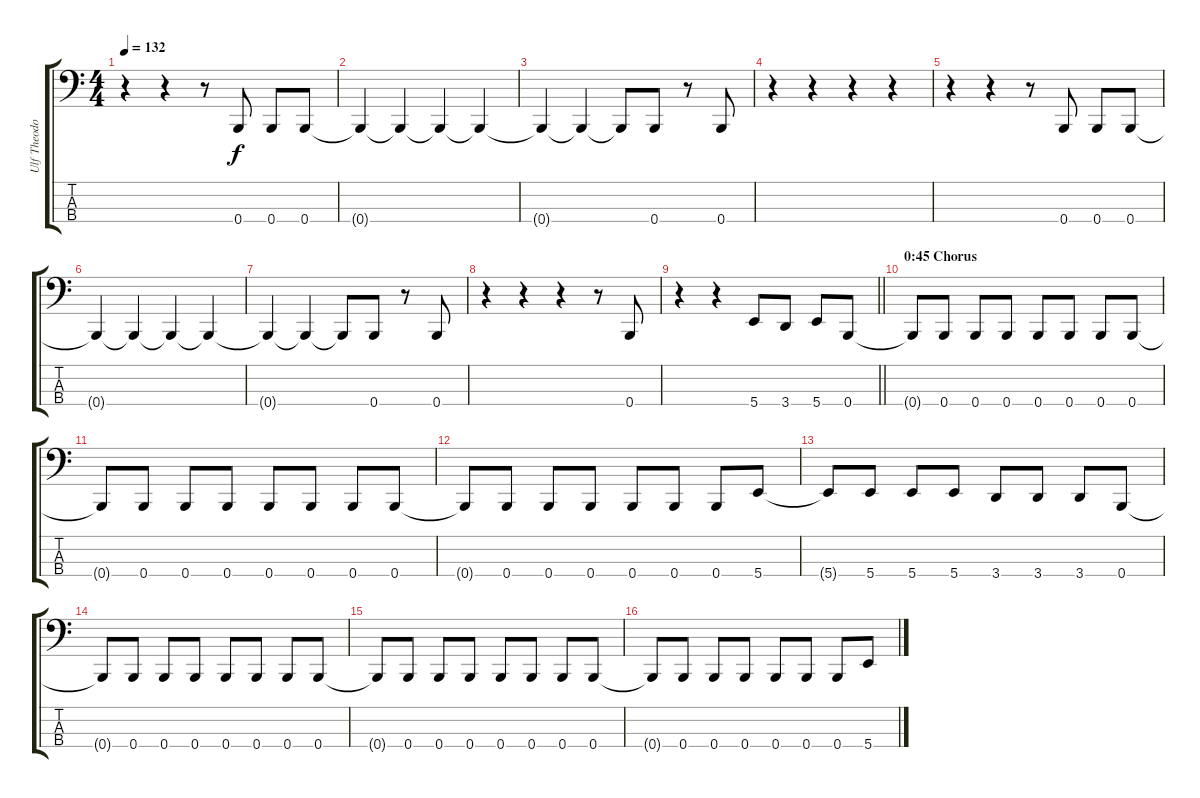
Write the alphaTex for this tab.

\track ("Ulf Theodor Schwadorf (Bass Guitar)" "Ulf Theodo") {instrument electricbassfinger}
\staff {score tabs}
\tuning (D2 A1 E1 B0) {hide}
\ts (4 4)
\tempo 132
\clef f4
\ks c
r.4{dy f} r.4 r.8 0.4.8 0.4.8 0.4.8 |
0.4{t}.4 0.4{t}.4 0.4{t}.4 0.4{t}.4 |
0.4{t}.4 0.4{t}.4 0.4{t}.8 0.4.8 r.8 0.4.8 |
r.4 r.4 r.4 r.4 |
r.4 r.4 r.8 0.4.8 0.4.8 0.4.8 |
0.4{t}.4 0.4{t}.4 0.4{t}.4 0.4{t}.4 |
0.4{t}.4 0.4{t}.4 0.4{t}.8 0.4.8 r.8 0.4.8 |
r.4 r.4 r.4 r.8 0.4.8 |
\barLineRight lightlight
r.4 r.4 5.4.8 3.4.8 5.4.8 0.4.8 |
\section ("" "0:45 Chorus")
0.4{t}.8 0.4.8 0.4.8 0.4.8 0.4.8 0.4.8 0.4.8 0.4.8 |
0.4{t}.8 0.4.8 0.4.8 0.4.8 0.4.8 0.4.8 0.4.8 0.4.8 |
0.4{t}.8 0.4.8 0.4.8 0.4.8 0.4.8 0.4.8 0.4.8 5.4.8 |
5.4{t}.8 5.4.8 5.4.8 5.4.8 3.4.8 3.4.8 3.4.8 0.4.8 |
0.4{t}.8 0.4.8 0.4.8 0.4.8 0.4.8 0.4.8 0.4.8 0.4.8 |
0.4{t}.8 0.4.8 0.4.8 0.4.8 0.4.8 0.4.8 0.4.8 0.4.8 |
0.4{t}.8 0.4.8 0.4.8 0.4.8 0.4.8 0.4.8 0.4.8 5.4.8
